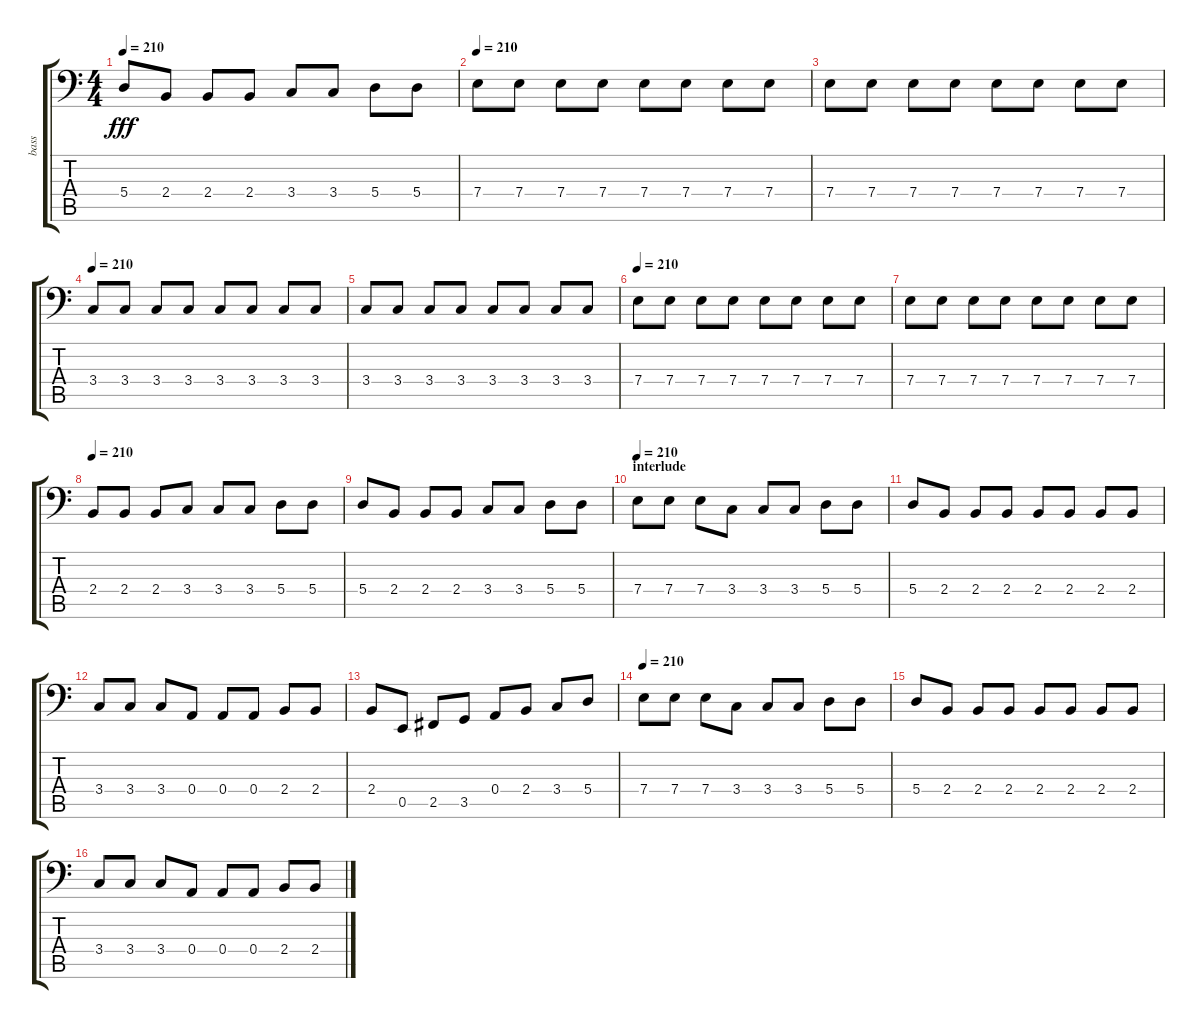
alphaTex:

\track ("bass" "bass") {instrument electricbassfinger}
\staff {score tabs}
\tuning (C3 G2 D2 A1 E1 B0) {hide}
\ts (4 4)
\tempo 210
\clef f4
\ks c
5.4.8{dy fff} 2.4.8 2.4.8 2.4.8 3.4.8 3.4.8 5.4.8 5.4.8 |
\tempo 210
7.4.8 7.4.8 7.4.8 7.4.8 7.4.8 7.4.8 7.4.8 7.4.8 |
7.4.8 7.4.8 7.4.8 7.4.8 7.4.8 7.4.8 7.4.8 7.4.8 |
\tempo 210
3.4.8 3.4.8 3.4.8 3.4.8 3.4.8 3.4.8 3.4.8 3.4.8 |
3.4.8 3.4.8 3.4.8 3.4.8 3.4.8 3.4.8 3.4.8 3.4.8 |
\tempo 210
7.4.8 7.4.8 7.4.8 7.4.8 7.4.8 7.4.8 7.4.8 7.4.8 |
7.4.8 7.4.8 7.4.8 7.4.8 7.4.8 7.4.8 7.4.8 7.4.8 |
\tempo 210
2.4.8 2.4.8 2.4.8 3.4.8 3.4.8 3.4.8 5.4.8 5.4.8 |
5.4.8 2.4.8 2.4.8 2.4.8 3.4.8 3.4.8 5.4.8 5.4.8 |
\section ("" "interlude")
\tempo 210
7.4.8 7.4.8 7.4.8 3.4.8 3.4.8 3.4.8 5.4.8 5.4.8 |
5.4.8 2.4.8 2.4.8 2.4.8 2.4.8 2.4.8 2.4.8 2.4.8 |
3.4.8 3.4.8 3.4.8 0.4.8 0.4.8 0.4.8 2.4.8 2.4.8 |
2.4.8 0.5.8 2.5.8 3.5.8 0.4.8 2.4.8 3.4.8 5.4.8 |
\tempo 210
7.4.8 7.4.8 7.4.8 3.4.8 3.4.8 3.4.8 5.4.8 5.4.8 |
5.4.8 2.4.8 2.4.8 2.4.8 2.4.8 2.4.8 2.4.8 2.4.8 |
3.4.8 3.4.8 3.4.8 0.4.8 0.4.8 0.4.8 2.4.8 2.4.8
